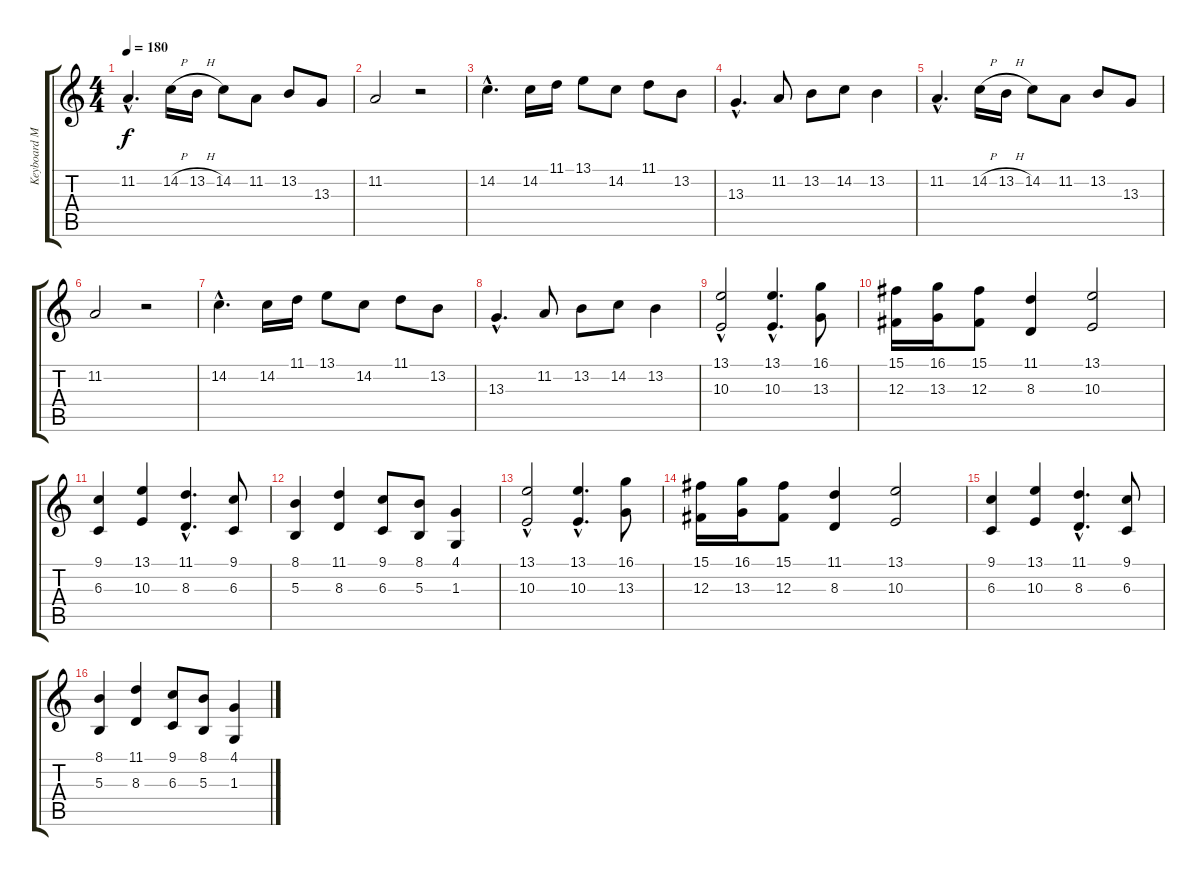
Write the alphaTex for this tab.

\track ("Keyboard Melodies" "Keyboard M") {instrument stringensemble1}
\staff {score tabs}
\tuning (Eb4 Bb3 Gb3 Db3 Ab2 Eb2) {hide}
\ts (4 4)
\tempo 180
\clef g2
\ks c
11.2{hac}.4{d dy f} 14.2{h}.16 13.2{h}.16 14.2.8 11.2.8 13.2.8 13.3.8 |
11.2.2 r.2 |
14.2{hac}.4{d} 14.2.16 11.1.16 13.1.8 14.2.8 11.1.8 13.2.8 |
13.3{hac}.4{d} 11.2.8 13.2.8 14.2.8 13.2.4 |
11.2{hac}.4{d} 14.2{h}.16 13.2{h}.16 14.2.8 11.2.8 13.2.8 13.3.8 |
11.2.2 r.2 |
14.2{hac}.4{d} 14.2.16 11.1.16 13.1.8 14.2.8 11.1.8 13.2.8 |
13.3{hac}.4{d} 11.2.8 13.2.8 14.2.8 13.2.4 |
(13.1{hac} 10.3{hac}).2 (13.1{hac} 10.3{hac}).4{d} (16.1 13.3).8 |
(15.1 12.3).16 (16.1 13.3).16 (15.1 12.3).8 (11.1 8.3).4 (13.1 10.3).2 |
(9.1 6.3).4 (13.1 10.3).4 (11.1{hac} 8.3{hac}).4{d} (9.1 6.3).8 |
(8.1 5.3).4 (11.1 8.3).4 (9.1 6.3).8 (8.1 5.3).8 (4.1 1.3).4 |
(13.1{hac} 10.3{hac}).2 (13.1{hac} 10.3{hac}).4{d} (16.1 13.3).8 |
(15.1 12.3).16 (16.1 13.3).16 (15.1 12.3).8 (11.1 8.3).4 (13.1 10.3).2 |
(9.1 6.3).4 (13.1 10.3).4 (11.1{hac} 8.3{hac}).4{d} (9.1 6.3).8 |
(8.1 5.3).4 (11.1 8.3).4 (9.1 6.3).8 (8.1 5.3).8 (4.1 1.3).4
